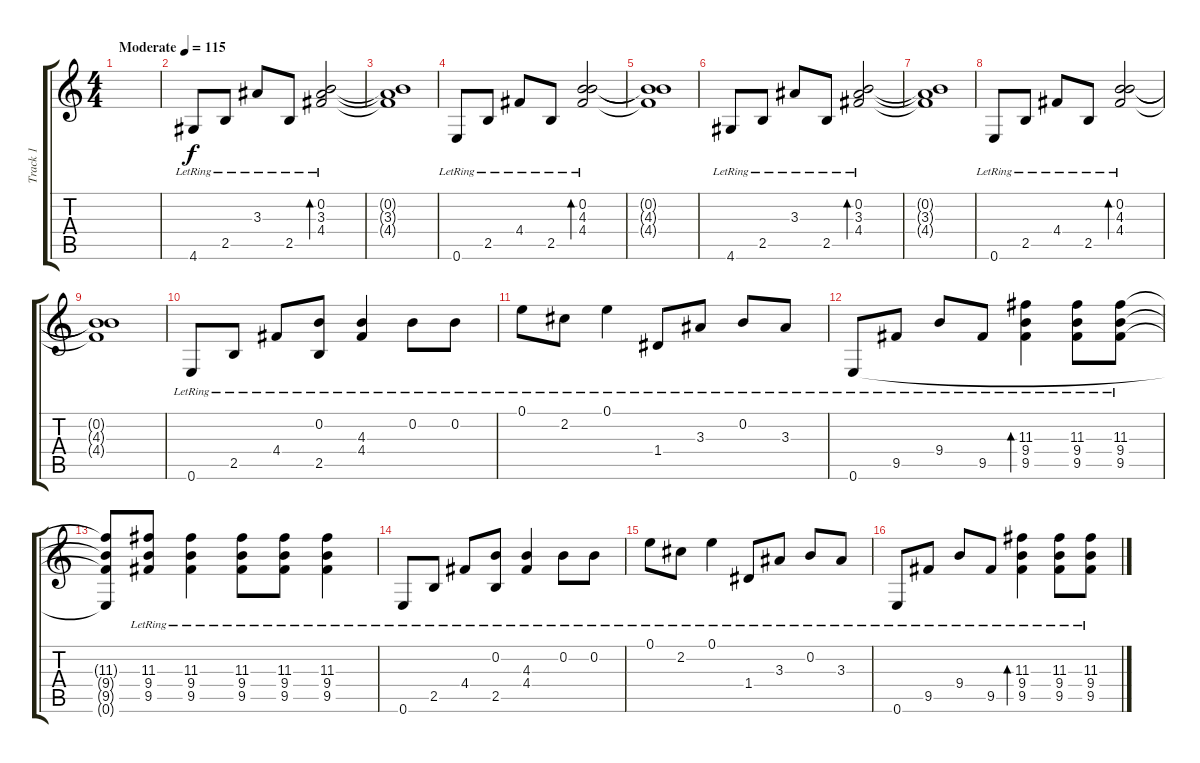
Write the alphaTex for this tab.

\track ("Track 1" "Track 1") {instrument acousticguitarsteel}
\staff {score tabs}
\tuning (E4 B3 G3 D3 A2 E2) {hide}
\ts (4 4)
\tempo (115 "Moderate")
\clef g2
\ks c
|
4.6{lr}.8 2.5{lr}.8 3.3{lr}.8 2.5{lr}.8 (0.2{lr} 3.3{lr} 4.4).2{bd 240} |
(0.2{t} 3.3{t} 4.4{t}).1 |
0.6{lr}.8 2.5{lr}.8 4.4{lr}.8 2.5{lr}.8 (0.2{lr} 4.3{lr} 4.4{lr}).2{bd 240} |
(0.2{t} 4.3{t} 4.4{t}).1 |
4.6{lr}.8 2.5{lr}.8 3.3{lr}.8 2.5{lr}.8 (0.2{lr} 3.3{lr} 4.4).2{bd 240} |
(0.2{t} 3.3{t} 4.4{t}).1 |
0.6{lr}.8 2.5{lr}.8 4.4{lr}.8 2.5{lr}.8 (0.2{lr} 4.3{lr} 4.4{lr}).2{bd 240} |
(0.2{t} 4.3{t} 4.4{t}).1 |
0.6{lr}.8 2.5{lr}.8 4.4{lr}.8 (0.2{lr} 2.5{lr}).8 (4.3{lr} 4.4{lr}).4 0.2{lr}.8 0.2{lr}.8 |
0.1{lr}.8 2.2{lr}.8 0.1{lr}.4 1.4{lr}.8 3.3{lr}.8 0.2{lr}.8 3.3{lr}.8 |
0.6{lr}.8 9.5{lr}.8 9.4{lr}.8 9.5{lr}.8 (11.3 9.4{lr} 9.5{lr}).4{bd 240} (11.3{lr} 9.4{lr} 9.5{lr}).8 (11.3{lr} 9.4{lr} 9.5).8 |
(11.3{t} 9.4{t} 9.5{t} 0.6{t}).8 (11.3{lr} 9.4{lr} 9.5{lr}).8 (11.3{lr} 9.4{lr} 9.5{lr}).4 (11.3{lr} 9.4{lr} 9.5{lr}).8 (11.3{lr} 9.4{lr} 9.5{lr}).8 (11.3{lr} 9.4{lr} 9.5{lr}).4 |
0.6{lr}.8 2.5{lr}.8 4.4{lr}.8 (0.2{lr} 2.5{lr}).8 (4.3{lr} 4.4{lr}).4 0.2{lr}.8 0.2{lr}.8 |
0.1{lr}.8 2.2{lr}.8 0.1{lr}.4 1.4{lr}.8 3.3{lr}.8 0.2{lr}.8 3.3{lr}.8 |
0.6{lr}.8 9.5{lr}.8 9.4{lr}.8 9.5{lr}.8 (11.3{lr} 9.4{lr} 9.5{lr}).4{bd 240} (11.3{lr} 9.4{lr} 9.5{lr}).8 (11.3{lr} 9.4{lr} 9.5{lr}).8
